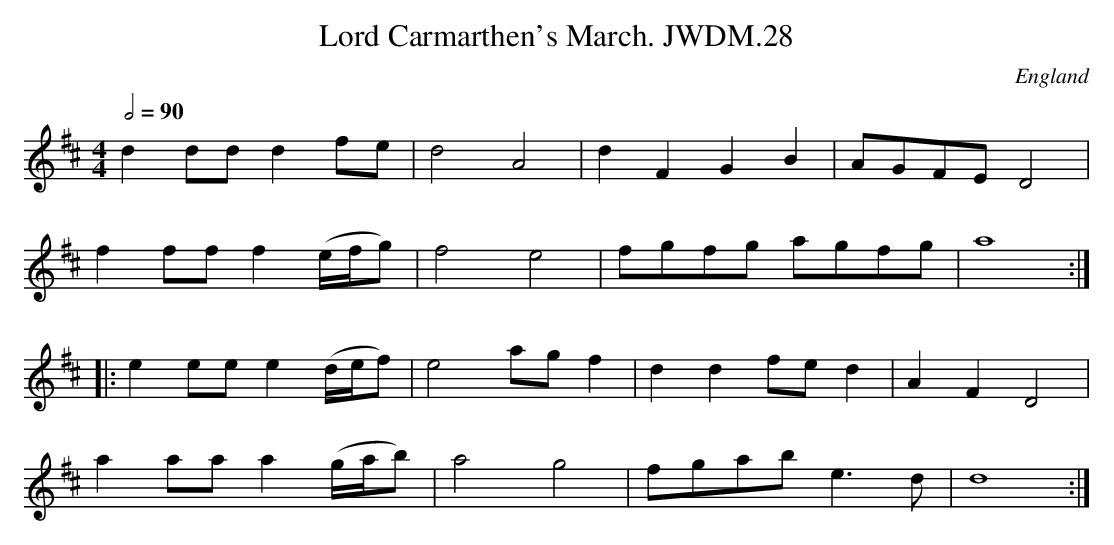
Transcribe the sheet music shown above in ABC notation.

X:1
T:Lord Carmarthen's March. JWDM.28
L:1/8
M:4/4
O:England
Q:1/2=90
K:D
d2ddd2fe|d4A4|d2F2G2B2|AGFE D4|!
f2fff2 (e/2f/2g)|f4e4|fgfg agfg|a8:|!
|:e2eee2 (d/2e/2f)|e4agf2|d2d2fed2|A2F2D4|!
a2aaa2 (g/a/b)|a4g4|fgab e3d|d8:|
